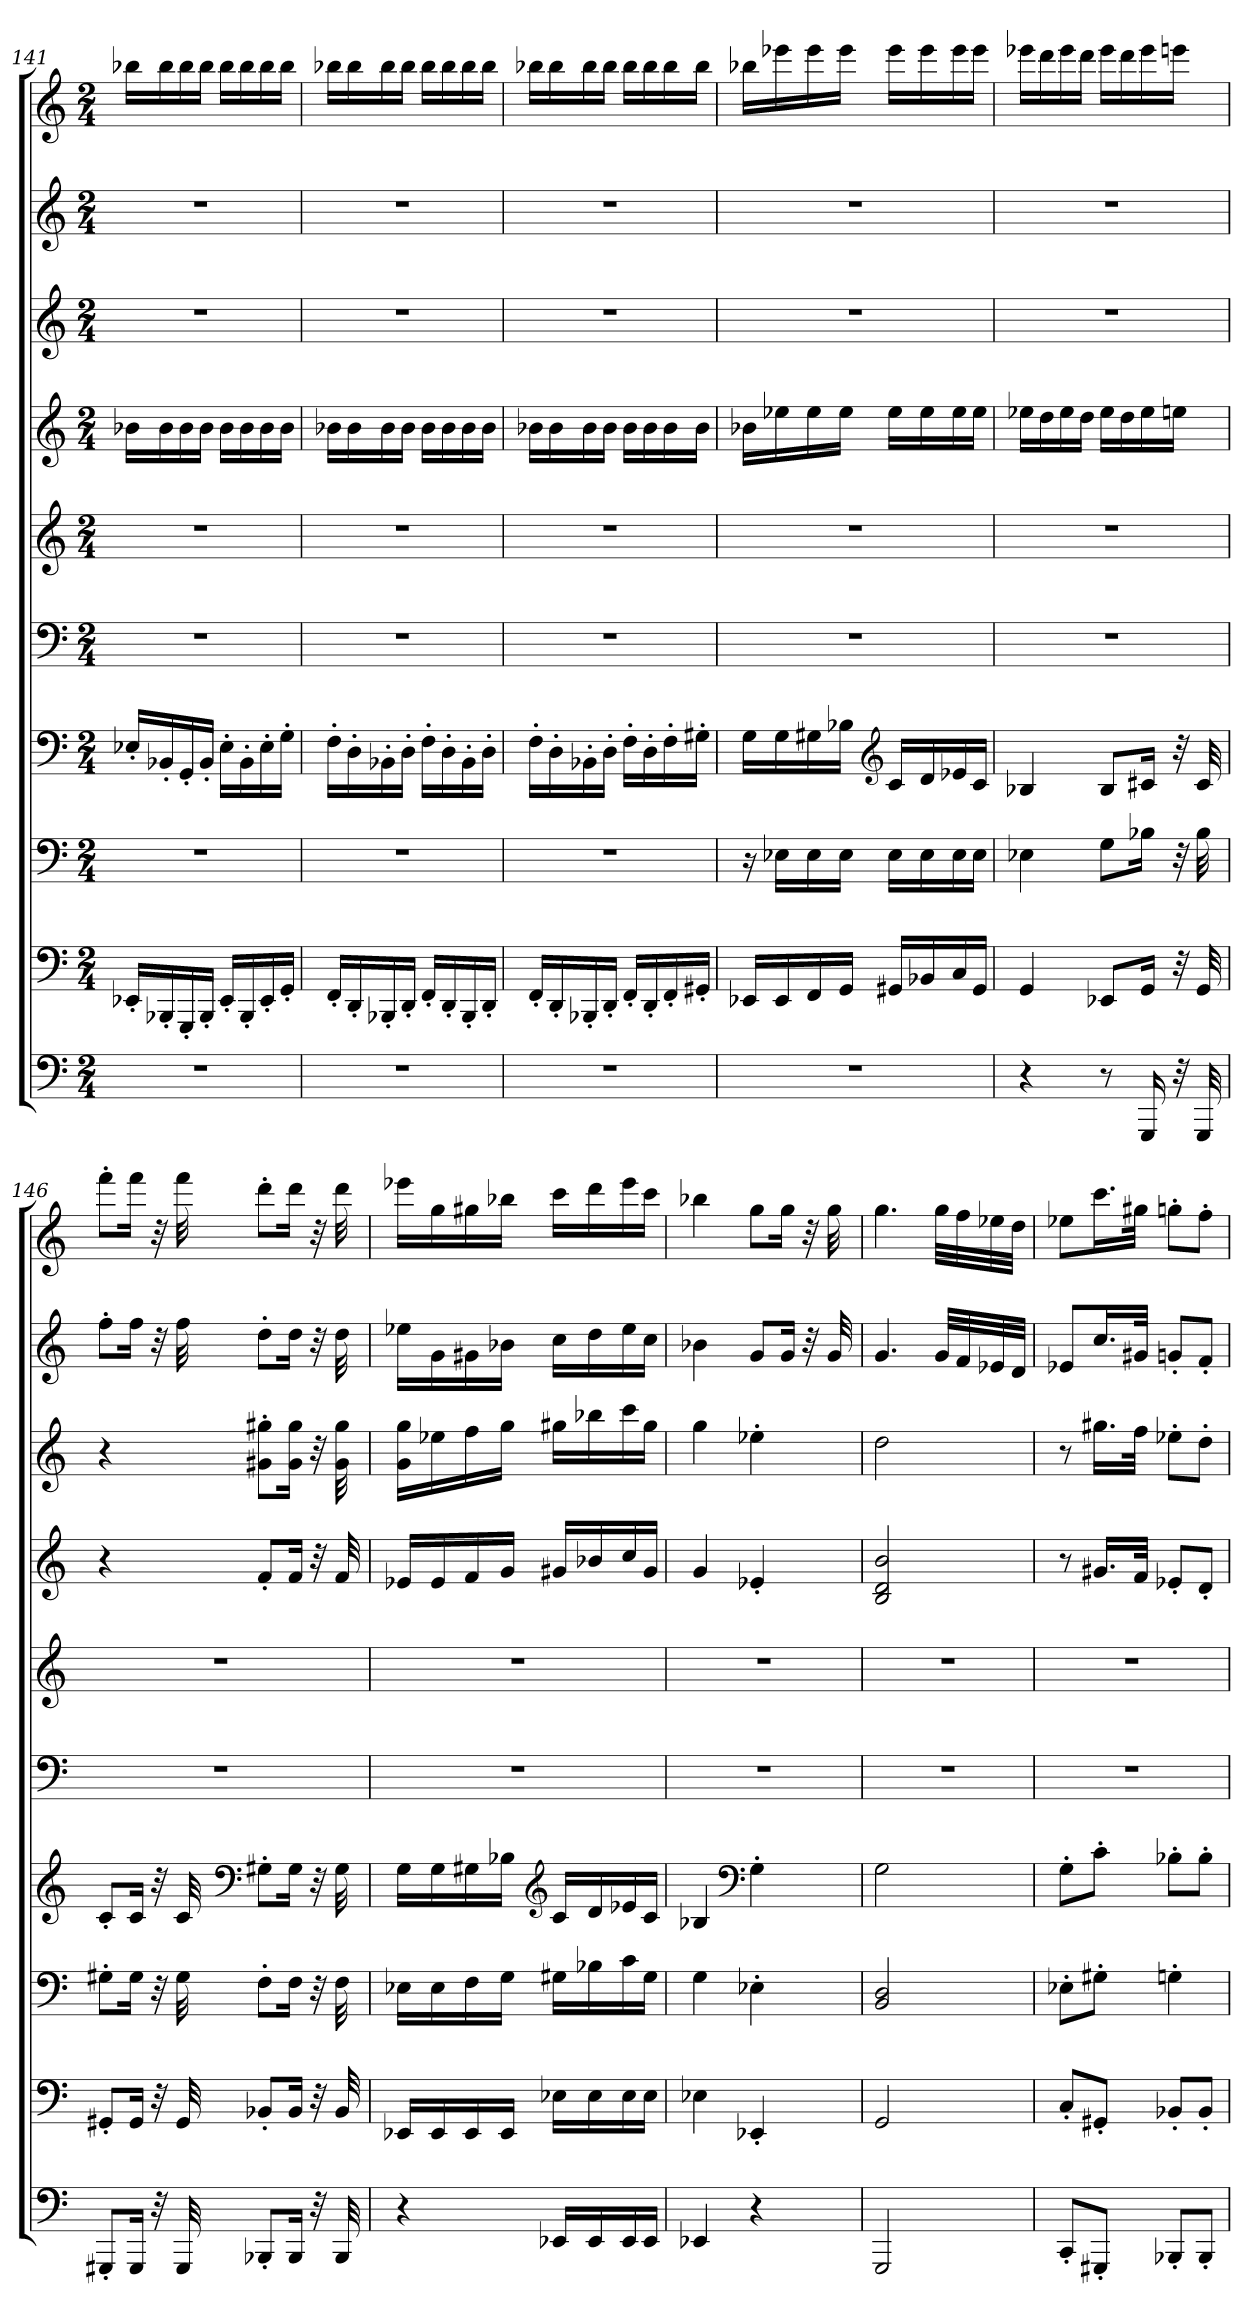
**kern	**kern	**kern	**kern	**kern	**kern	**kern	**kern	**kern	**kern
*part5	*part5	*part4	*part4	*part3	*part3	*part2	*part2	*part1	*part1
*staff10	*staff9	*staff8	*staff7	*staff6	*staff5	*staff4	*staff3	*staff2	*staff1
*clefF4	*clefF4	*clefF4	*clefF4	*clefF4	*clefG2	*clefG2	*clefG2	*clefG2	*clefG2
*k[]	*k[]	*k[]	*k[]	*k[]	*k[]	*k[]	*k[]	*k[]	*k[]
*M2/4	*M2/4	*M2/4	*M2/4	*M2/4	*M2/4	*M2/4	*M2/4	*M2/4	*M2/4
*MM123	*MM123	*MM123	*MM123	*MM123	*MM123	*MM123	*MM123	*MM123	*MM123
=141	=141	=141	=141	=141	=141	=141	=141	=141	=141
2r	16EE-X'/LL	2r	16E-X'/LL	2r	2r	16b-X\LL	2r	2r	16bb-X\LL
.	16BBB-X'/	.	16BB-X'/	.	.	16b-\	.	.	16bb-\
.	16GGG'/	.	16GG'/	.	.	16b-\	.	.	16bb-\
.	16BBB-'/JJ	.	16BB-'/JJ	.	.	16b-\JJ	.	.	16bb-\JJ
.	16EE-'/LL	.	16E-'\LL	.	.	16b-\LL	.	.	16bb-\LL
.	16BBB-'/	.	16BB-'\	.	.	16b-\	.	.	16bb-\
.	16EE-'/	.	16E-'\	.	.	16b-\	.	.	16bb-\
.	16GG'/JJ	.	16G'\JJ	.	.	16b-\JJ	.	.	16bb-\JJ
=142	=142	=142	=142	=142	=142	=142	=142	=142	=142
*	*	*	*	*	*	*	*	*	*MM123
2r	16FF'/LL	2r	16F'\LL	2r	2r	16b-X\LL	2r	2r	16bb-X\LL
.	16DD'/	.	16D'\	.	.	16b-\	.	.	16bb-\
.	16BBB-X'/	.	16BB-X'\	.	.	16b-\	.	.	16bb-\
.	16DD'/JJ	.	16D'\JJ	.	.	16b-\JJ	.	.	16bb-\JJ
.	16FF'/LL	.	16F'\LL	.	.	16b-\LL	.	.	16bb-\LL
.	16DD'/	.	16D'\	.	.	16b-\	.	.	16bb-\
.	16BBB-'/	.	16BB-'\	.	.	16b-\	.	.	16bb-\
.	16DD'/JJ	.	16D'\JJ	.	.	16b-\JJ	.	.	16bb-\JJ
!!LO:PB:g=z
=143	=143	=143	=143	=143	=143	=143	=143	=143	=143
*	*	*	*	*	*	*	*	*	*MM123
2r	16FF'/LL	2r	16F'\LL	2r	2r	16b-X\LL	2r	2r	16bb-X\LL
.	16DD'/	.	16D'\	.	.	16b-\	.	.	16bb-\
.	16BBB-X'/	.	16BB-X'\	.	.	16b-\	.	.	16bb-\
.	16DD'/JJ	.	16D'\JJ	.	.	16b-\JJ	.	.	16bb-\JJ
.	16FF'/LL	.	16F'\LL	.	.	16b-\LL	.	.	16bb-\LL
.	16DD'/	.	16D'\	.	.	16b-\	.	.	16bb-\
.	16FF'/	.	16F'\	.	.	16b-\	.	.	16bb-\
*	*	*	*	*	*	*	*	*	*MM121
.	16GG#X'/JJ	.	16G#X'\JJ	.	.	16b-\JJ	.	.	16bb-\JJ
=144	=144	=144	=144	=144	=144	=144	=144	=144	=144
*	*	*	*	*	*	*	*	*	*MM123
2r	16EE-X/LL	16r	16G\LL	2r	2r	16b-X\LL	2r	2r	16bb-X\LL
.	16EE-/	16E-X\LL	16G\	.	.	16ee-X\	.	.	16eee-X\
.	16FF/	16E-\	16G#X\	.	.	16ee-\	.	.	16eee-\
.	16GG/JJ	16E-\JJ	16B-X\JJ	.	.	16ee-\JJ	.	.	16eee-\JJ
*	*	*	*clefG2	*	*	*	*	*	*
.	16GG#X/LL	16E-\LL	16c/LL	.	.	16ee-\LL	.	.	16eee-\LL
.	16BB-X/	16E-\	16d/	.	.	16ee-\	.	.	16eee-\
.	16C/	16E-\	16e-X/	.	.	16ee-\	.	.	16eee-\
.	16GG#/JJ	16E-\JJ	16c/JJ	.	.	16ee-\JJ	.	.	16eee-\JJ
=145	=145	=145	=145	=145	=145	=145	=145	=145	=145
*	*	*	*	*	*	*	*	*	*MM123
4r	4GG/	4E-X\	4B-X/	2r	2r	16ee-X\LL	2r	2r	16eee-X\LL
.	.	.	.	.	.	16dd\	.	.	16ddd\
.	.	.	.	.	.	16ee-\	.	.	16eee-\
.	.	.	.	.	.	16dd\JJ	.	.	16ddd\JJ
8r	8EE-X/L	8G\L	8B-/L	.	.	16ee-\LL	.	.	16eee-\LL
.	.	.	.	.	.	16dd\	.	.	16ddd\
16GGG/	16GG/Jk	16B-X\Jk	16c#X/Jk	.	.	16ee-\	.	.	16eee-\
32r	32r	32r	32r	.	.	16een\JJ	.	.	16eeen\JJ
32GGG/	32GG/	32B-\	32c#/	.	.	.	.	.	.
!!LO:PB:g=z
=146	=146	=146	=146	=146	=146	=146	=146	=146	=146
8GGG#X'/L	8GG#X'/L	8G#X'\L	8c'/L	2r	2r	4r	4r	8ff'\L	8fff'\L
16GGG#/Jk	16GG#/Jk	16G#\Jk	16c/Jk	.	.	.	.	16ff\Jk	16fff\Jk
32r	32r	32r	32r	.	.	.	.	32r	32r
*	*	*	*	*	*	*	*	*	*MM120
32GGG#/	32GG#/	32G#\	32c/	.	.	.	.	32ff\	32fff\
*	*	*	*clefF4	*	*	*	*	*	*
*	*	*	*	*	*	*	*	*	*MM121
8BBB-X'/L	8BB-X'/L	8F'\L	8G#X'\L	.	.	8f'/L	8g#X\' 8gg#X\'L	8dd'\L	8ddd'\L
16BBB-/Jk	16BB-/Jk	16F\Jk	16G#\Jk	.	.	16f/Jk	16g#\ 16gg#\Jk	16dd\Jk	16ddd\Jk
32r	32r	32r	32r	.	.	32r	32r	32r	32r
*	*	*	*	*	*	*	*	*	*MM118
32BBB-/	32BB-/	32F\	32G#\	.	.	32f/	32g#\ 32gg#\	32dd\	32ddd\
=147	=147	=147	=147	=147	=147	=147	=147	=147	=147
4r	16EE-X/LL	16E-X\LL	16G\LL	2r	2r	16e-X/LL	16g\ 16gg\LL	16ee-X\LL	16eee-X\LL
.	16EE-/	16E-\	16G\	.	.	16e-/	16ee-X\	16g\	16gg\
.	16EE-/	16F\	16G#X\	.	.	16f/	16ff\	16g#X\	16gg#X\
.	16EE-/JJ	16G\JJ	16B-X\JJ	.	.	16g/JJ	16gg\JJ	16b-X\JJ	16bb-X\JJ
*	*	*	*clefG2	*	*	*	*	*	*
16EE-X/LL	16E-X\LL	16G#X\LL	16c/LL	.	.	16g#X/LL	16gg#X\LL	16cc\LL	16ccc\LL
16EE-/	16E-\	16B-X\	16d/	.	.	16b-X/	16bb-X\	16dd\	16ddd\
16EE-/	16E-\	16c\	16e-X/	.	.	16cc/	16ccc\	16ee-\	16eee-\
16EE-/JJ	16E-\JJ	16G#\JJ	16c/JJ	.	.	16g#/JJ	16gg#\JJ	16cc\JJ	16ccc\JJ
=148	=148	=148	=148	=148	=148	=148	=148	=148	=148
4EE-X/	4E-X\	4G\	4B-X/	2r	2r	4g/	4gg\	4b-X\	4bb-X\
*	*	*	*clefF4	*	*	*	*	*	*
*	*	*	*	*	*	*	*	*	*MM114
4r	4EE-X'/	4E-X'\	4G'\	.	.	4e-X'/	4ee-X'\	8g/L	8gg\L
*	*	*	*	*	*	*	*	*	*MM116
.	.	.	.	.	.	.	.	16g/Jk	16gg\Jk
.	.	.	.	.	.	.	.	32r	32r
*	*	*	*	*	*	*	*	*	*MM111
.	.	.	.	.	.	.	.	32g/	32gg\
=149	=149	=149	=149	=149	=149	=149	=149	=149	=149
*	*	*	*	*	*	*	*	*	*MM121
2GGG/	2GG/	2BB/ 2D/	2G\	2r	2r	2B/ 2d/ 2b/	2dd\	4.g/	4.gg\
.	.	.	.	.	.	.	.	32g/LLL	32gg\LLL
.	.	.	.	.	.	.	.	32f/	32ff\
.	.	.	.	.	.	.	.	32e-X/	32ee-X\
*	*	*	*	*	*	*	*	*	*MM120
.	.	.	.	.	.	.	.	32d/JJJ	32dd\JJJ
!!LO:PB:g=z
=150	=150	=150	=150	=150	=150	=150	=150	=150	=150
*	*	*	*	*	*	*	*	*	*MM118
8CC'/L	8C'/L	8E-X'\L	8G'\L	2r	2r	8r	8r	8e-X/L	8ee-X\L
8GGG#X'/J	8GG#X'/J	8G#X'\J	8c'\J	.	.	16.g#X/LL	16.gg#X\LL	16.cc/L	16.ccc\L
.	.	.	.	.	.	32f/JJk	32ff\JJk	32g#X/JJk	32gg#X\JJk
8BBB-X'/L	8BB-X'/L	4Gn'\	8B-X'\L	.	.	8e-X'/L	8ee-X'\L	8gn'/L	8ggn'\L
8BBB-'/J	8BB-'/J	.	8B-'\J	.	.	8d'/J	8dd'\J	8f'/J	8ff'\J
=	=	=	=	=	=	=	=	=	=
*-	*-	*-	*-	*-	*-	*-	*-	*-	*-
